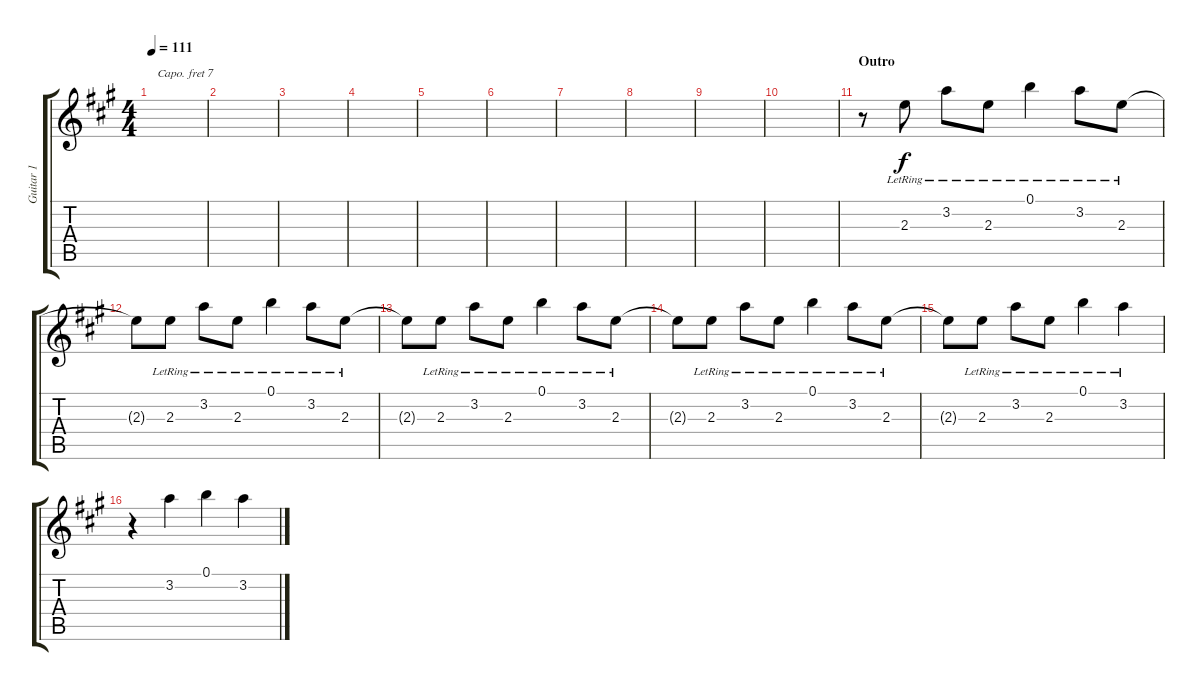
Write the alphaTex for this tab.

\track ("Guitar 1" "Guitar 1") {instrument acousticguitarnylon}
\staff {score tabs}
\capo 7
\tuning (E4 B3 G3 D3 A2 E2) {hide}
\ts (4 4)
\tempo 111
\clef g2
\ks a
|
|
|
|
|
|
|
|
|
|
\section ("" "Outro")
r.8 2.3{lr}.8 3.2{lr}.8 2.3{lr}.8 0.1{lr}.4 3.2{lr}.8 2.3{lr}.8 |
2.3{t}.8 2.3{lr}.8 3.2{lr}.8 2.3{lr}.8 0.1{lr}.4 3.2{lr}.8 2.3{lr}.8 |
2.3{t}.8 2.3{lr}.8 3.2{lr}.8 2.3{lr}.8 0.1{lr}.4 3.2{lr}.8 2.3{lr}.8 |
2.3{t}.8 2.3{lr}.8 3.2{lr}.8 2.3{lr}.8 0.1{lr}.4 3.2{lr}.8 2.3{lr}.8 |
2.3{t}.8 2.3{lr}.8 3.2{lr}.8 2.3{lr}.8 0.1{lr}.4 3.2{lr}.4 |
r.4 3.2.4 0.1.4 3.2.4
